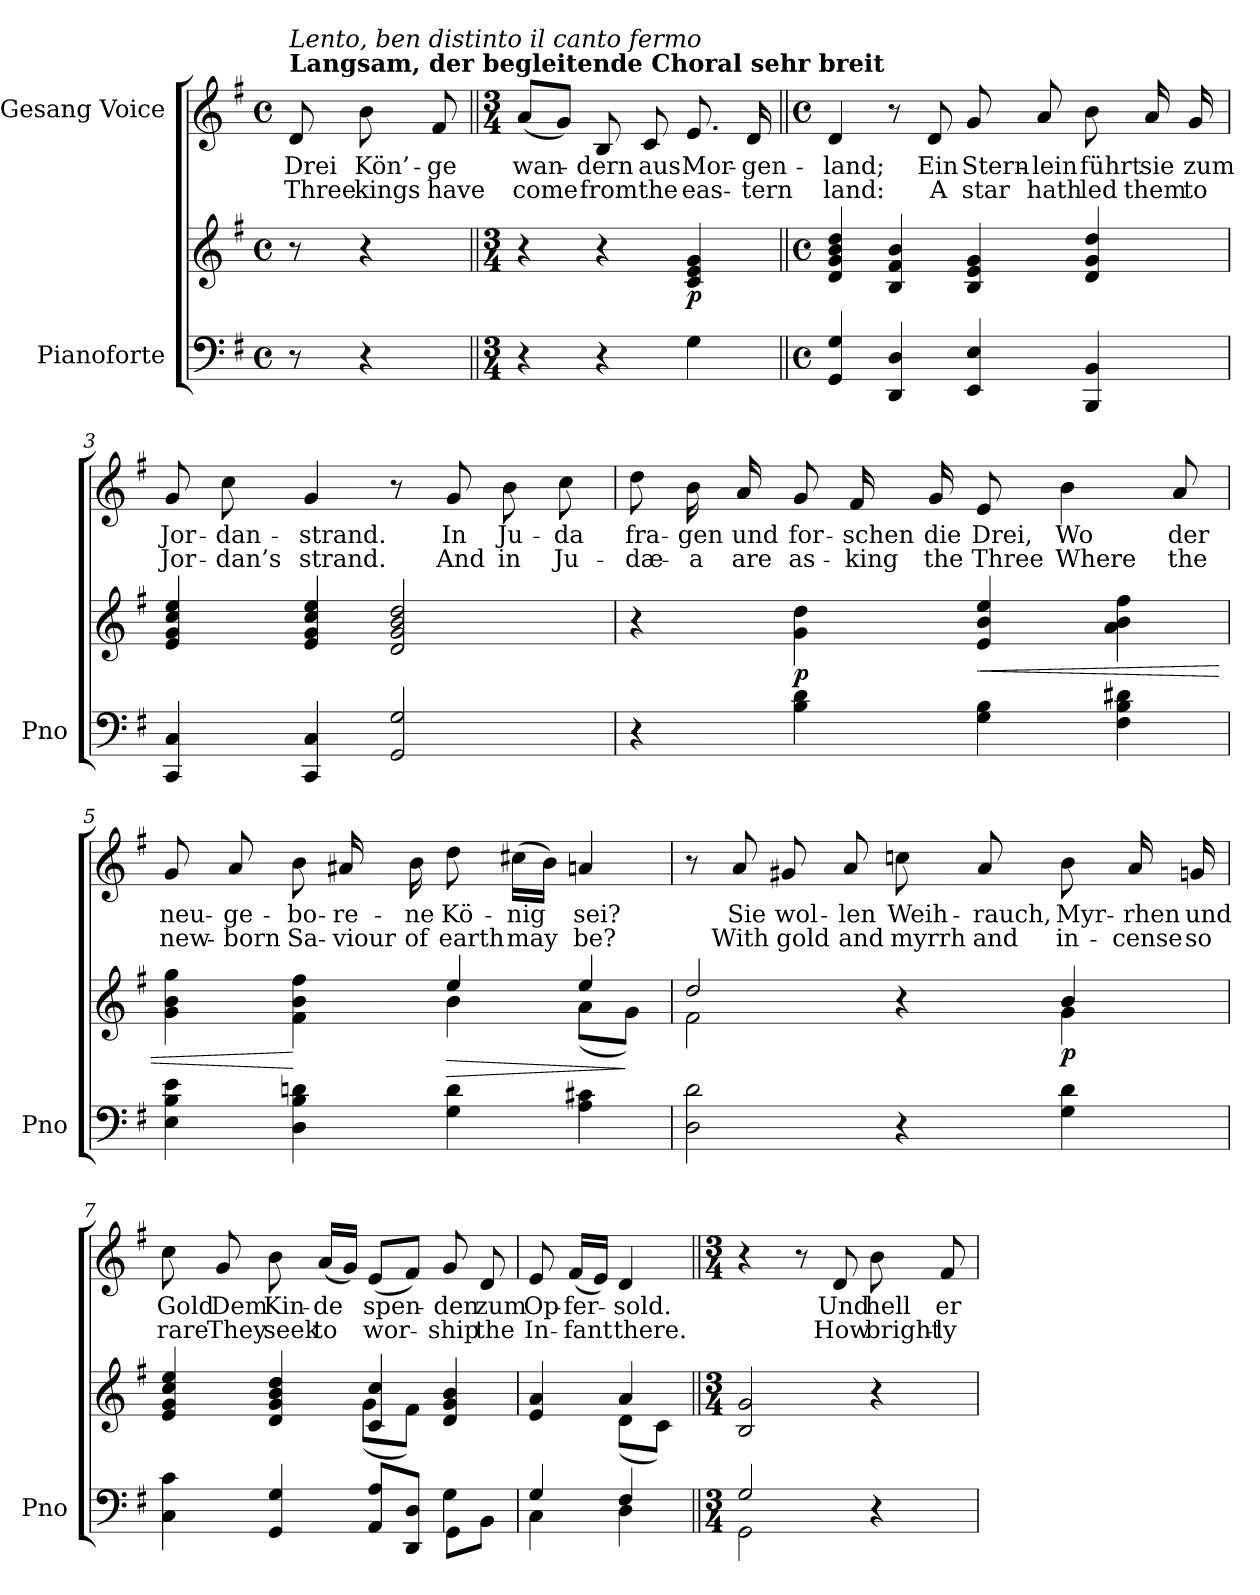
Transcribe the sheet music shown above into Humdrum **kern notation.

**kern	**kern	**dynam	**kern	**text	**text
*part2	*part2	*part2	*part1	*part1	*part1
*staff3	*staff2	*staff2/3	*staff1	*staff1	*staff1
*I"Pianoforte	*	*	*I"Gesang Voice	*	*
*I'Pno	*	*	*	*	*
*clefF4	*clefG2	*	*clefG2	*	*
*k[f#]	*k[f#]	*	*k[f#]	*	*
*M4/4	*M4/4	*	*M4/4	*	*
*met(c)	*met(c)	*	*met(c)	*	*
=	=	=	=	=	=
!	!	!	!LO:TX:a:B:t=Langsam, der begleitende Choral sehr breit	!	!
!	!	!	!LO:TX:a:i:t=Lento, ben distinto il canto fermo	!	!
!	!	!	!	!LO:LY:b	!LO:LY:b
8r	8r	.	8d/	Drei	Three
!	!	!	!	!LO:LY:b	!LO:LY:b
4r	4r	.	8b\	Kön’-	kings
!	!	!	!	!LO:LY:b	!LO:LY:b
.	.	.	8f#/	-ge	have
=1||	=1||	=1||	=1||	=1||	=1||
*M3/4	*M3/4	*	*M3/4	*	*
!	!	!	!	!LO:LY:b	!LO:LY:b
4r	4r	.	(8a/L	wan-	come
.	.	.	8g/J)	.	.
!	!	!	!	!LO:LY:b	!LO:LY:b
4r	4r	.	8B/	-dern	from
!	!	!	!	!LO:LY:b	!LO:LY:b
.	.	.	8c/	aus	the
!	!	!LO:DY:b	!	!LO:LY:b	!LO:LY:b
4G\	4c/ 4e/ 4g/	p	8.e/	Mor-	eas-
!	!	!	!	!LO:LY:b	!LO:LY:b
.	.	.	16d/	-gen-	-tern
=2||	=2||	=2||	=2||	=2||	=2||
*M4/4	*M4/4	*	*M4/4	*	*
*met(c)	*met(c)	*	*met(c)	*	*
!	!	!	!	!LO:LY:b	!LO:LY:b
4GG/ 4G/	4d/ 4g/ 4b/ 4dd/	.	4d/	-land;	land:
4DD/ 4D/	4B/ 4f#/ 4b/	.	8r	.	.
!	!	!	!	!LO:LY:b	!LO:LY:b
.	.	.	8d/	Ein	A
!	!	!	!	!LO:LY:b	!LO:LY:b
4EE/ 4E/	4B/ 4e/ 4g/	.	8g/	Stern-	star
!	!	!	!	!LO:LY:b	!LO:LY:b
.	.	.	8a/	-lein	hath
!	!	!	!	!LO:LY:b	!LO:LY:b
4BBB/ 4BB/	4d/ 4g/ 4dd/	.	8b\	führt	led
!	!	!	!	!LO:LY:b	!LO:LY:b
.	.	.	16a/	sie	them
!	!	!	!	!LO:LY:b	!LO:LY:b
.	.	.	16g/	zum	to
!!LO:LB:g=z
=3	=3	=3	=3	=3	=3
!	!	!	!	!LO:LY:b	!LO:LY:b
4CC/ 4C/	4e/ 4g/ 4cc/ 4ee/	.	8g/	Jor-	Jor-
!	!	!	!	!LO:LY:b	!LO:LY:b
.	.	.	8cc\	-dan-	-dan’s
!	!	!	!	!LO:LY:b	!LO:LY:b
4CC/ 4C/	4e/ 4g/ 4cc/ 4ee/	.	4g/	-strand.	strand.
2GG/ 2G/	2d/ 2g/ 2b/ 2dd/	.	8r	.	.
!	!	!	!	!LO:LY:b	!LO:LY:b
.	.	.	8g/	In	And
!	!	!	!	!LO:LY:b	!LO:LY:b
.	.	.	8b\	Ju-	in
!	!	!	!	!LO:LY:b	!LO:LY:b
.	.	.	8cc\	-da	Ju-
=4	=4	=4	=4	=4	=4
!	!	!	!	!LO:LY:b	!LO:LY:b
4r	4r	.	8dd\	fra-	-dæ-
!	!	!	!	!LO:LY:b	!LO:LY:b
.	.	.	16b\	-gen	-a
!	!	!	!	!LO:LY:b	!LO:LY:b
.	.	.	16a/	und	are
!	!	!LO:DY:b	!	!LO:LY:b	!LO:LY:b
4B\ 4d\	4g\ 4dd\	p	8g/	for-	as-
!	!	!	!	!LO:LY:b	!LO:LY:b
.	.	.	16f#/	-schen	-king
!	!	!	!	!LO:LY:b	!LO:LY:b
.	.	.	16g/	die	the
!	!	!LO:HP:b	!	!LO:LY:b	!LO:LY:b
4G\ 4B\	4e/ 4b/ 4ee/	<	8e/	Drei,	Three
!	!	!	!	!LO:LY:b	!LO:LY:b
.	.	.	4b\	Wo	Where
4F#\ 4B\ 4d#X\	4a\ 4b\ 4ff#\	.	.	.	.
!	!	!	!	!LO:LY:b	!LO:LY:b
.	.	.	8a/	der	the
=5	=5	=5	=5	=5	=5
*	*^	*	*	*	*
!	!	!	!	!	!LO:LY:b	!LO:LY:b
4E\ 4B\ 4e\	4g\ 4b\ 4gg\	2ryy	.	8g/	neu-	new-
!	!	!	!	!	!LO:LY:b	!LO:LY:b
.	.	.	.	8a/	-ge-	-born
!	!	!	!	!	!LO:LY:b	!LO:LY:b
4D\ 4B\ 4dn\	4f#\ 4b\ 4ff#\	.	[	8b\	-bo-	Sa-
!	!	!	!	!	!LO:LY:b	!LO:LY:b
.	.	.	.	16a#X/	-re-	-viour
!	!	!	!	!	!LO:LY:b	!LO:LY:b
.	.	.	.	16b\	-ne	of
!	!	!	!LO:HP:b	!	!LO:LY:b	!LO:LY:b
4G\ 4d\	4ee/	4b\	>	8dd\	Kö-	earth
!	!	!	!	!	!LO:LY:b	!LO:LY:b
.	.	.	.	(16cc#X\LL	-nig	may
.	.	.	.	16b\JJ)	.	.
!	!	!	!	!	!LO:LY:b	!LO:LY:b
4A\ 4c#X\	4ee/	(8a\L	.	4an/	sei?	be?
.	.	8g\J)	]	.	.	.
!!LO:LB:g=z
=6	=6	=6	=6	=6	=6	=6
2D\ 2d\	2dd/	2f#\	.	8r	.	.
!	!	!	!	!	!LO:LY:b	!LO:LY:b
.	.	.	.	8a/	Sie	With
!	!	!	!	!	!LO:LY:b	!LO:LY:b
.	.	.	.	8g#X/	wol-	gold
!	!	!	!	!	!LO:LY:b	!LO:LY:b
.	.	.	.	8a/	-len	and
!	!	!	!	!	!LO:LY:b	!LO:LY:b
4r	4r	4ryy	.	8ccn\	Weih-	myrrh
!	!	!	!	!	!LO:LY:b	!LO:LY:b
.	.	.	.	8a/	-rauch,	and
!	!	!	!LO:DY:b	!	!LO:LY:b	!LO:LY:b
4G\ 4d\	4b/	4g\	p	8b\	Myr-	in-
!	!	!	!	!	!LO:LY:b	!LO:LY:b
.	.	.	.	16a/	-rhen	-cense
!	!	!	!	!	!LO:LY:b	!LO:LY:b
.	.	.	.	16gn/	und	so
=7	=7	=7	=7	=7	=7	=7
*^	*	*	*	*	*	*
!	!	!	!	!	!	!LO:LY:b	!LO:LY:b
2.ryy	4C\ 4c\	4e/ 4g/ 4cc/ 4ee/	2ryy	.	8cc\	Gold	rare
!	!	!	!	!	!	!LO:LY:b	!LO:LY:b
.	.	.	.	.	8g/	Dem	They
!	!	!	!	!	!	!LO:LY:b	!LO:LY:b
.	4GG/ 4G/	4d/ 4g/ 4b/ 4dd/	.	.	8b\	Kin-	seek
!	!	!	!	!	!	!LO:LY:b	!LO:LY:b
.	.	.	.	.	(16a/LL	-de	to
.	.	.	.	.	16g/JJ)	.	.
!	!	!	!	!	!	!LO:LY:b	!LO:LY:b
.	8AA/ 8A/L	4c/ 4cc/	(8g\L	.	(8e/L	spen-	wor-
.	8DD/ 8D/J	.	8f#\J)	.	8f#/J)	.	.
!	!	!	!	!	!	!LO:LY:b	!LO:LY:b
4G\	8GG\L	4d/ 4g/ 4b/	4ryy	.	8g/	-den	-ship
!	!	!	!	!	!	!LO:LY:b	!LO:LY:b
.	8BB\J	.	.	.	8d/	zum	the
=8	=8	=8	=8	=8	=8	=8	=8
!	!	!	!	!	!	!LO:LY:b	!LO:LY:b
4G/	4C\	4e/ 4a/	4ryy	.	8e/	Op-	In-
!	!	!	!	!	!	!LO:LY:b	!LO:LY:b
.	.	.	.	.	(16f#/LL	-fer-	-fant
.	.	.	.	.	16e/JJ)	.	.
!	!	!	!	!	!	!LO:LY:b	!LO:LY:b
4F#/	4D\	4a/	(8d\L	.	4d/	-sold.	there.
.	.	.	8c\J)	.	.	.	.
*	*	*v	*v	*	*	*	*
!!LO:LB:g=z
=9||	=9||	=9||	=9||	=9||	=9||	=9||
*M3/4	*	*M3/4	*	*M3/4	*	*
2G/	2GG\	2B/ 2g/	.	4r	.	.
.	.	.	.	8r	.	.
!	!	!	!	!	!LO:LY:b	!LO:LY:b
.	.	.	.	8d/	Und	How
!	!	!	!	!	!LO:LY:b	!LO:LY:b
4r	4ryy	4r	.	8b\	hell	bright-
!	!	!	!	!	!LO:LY:b	!LO:LY:b
.	.	.	.	8f#/	er-	-ly
*v	*v	*	*	*	*	*
=	=	=	=	=	=
*-	*-	*-	*-	*-	*-
